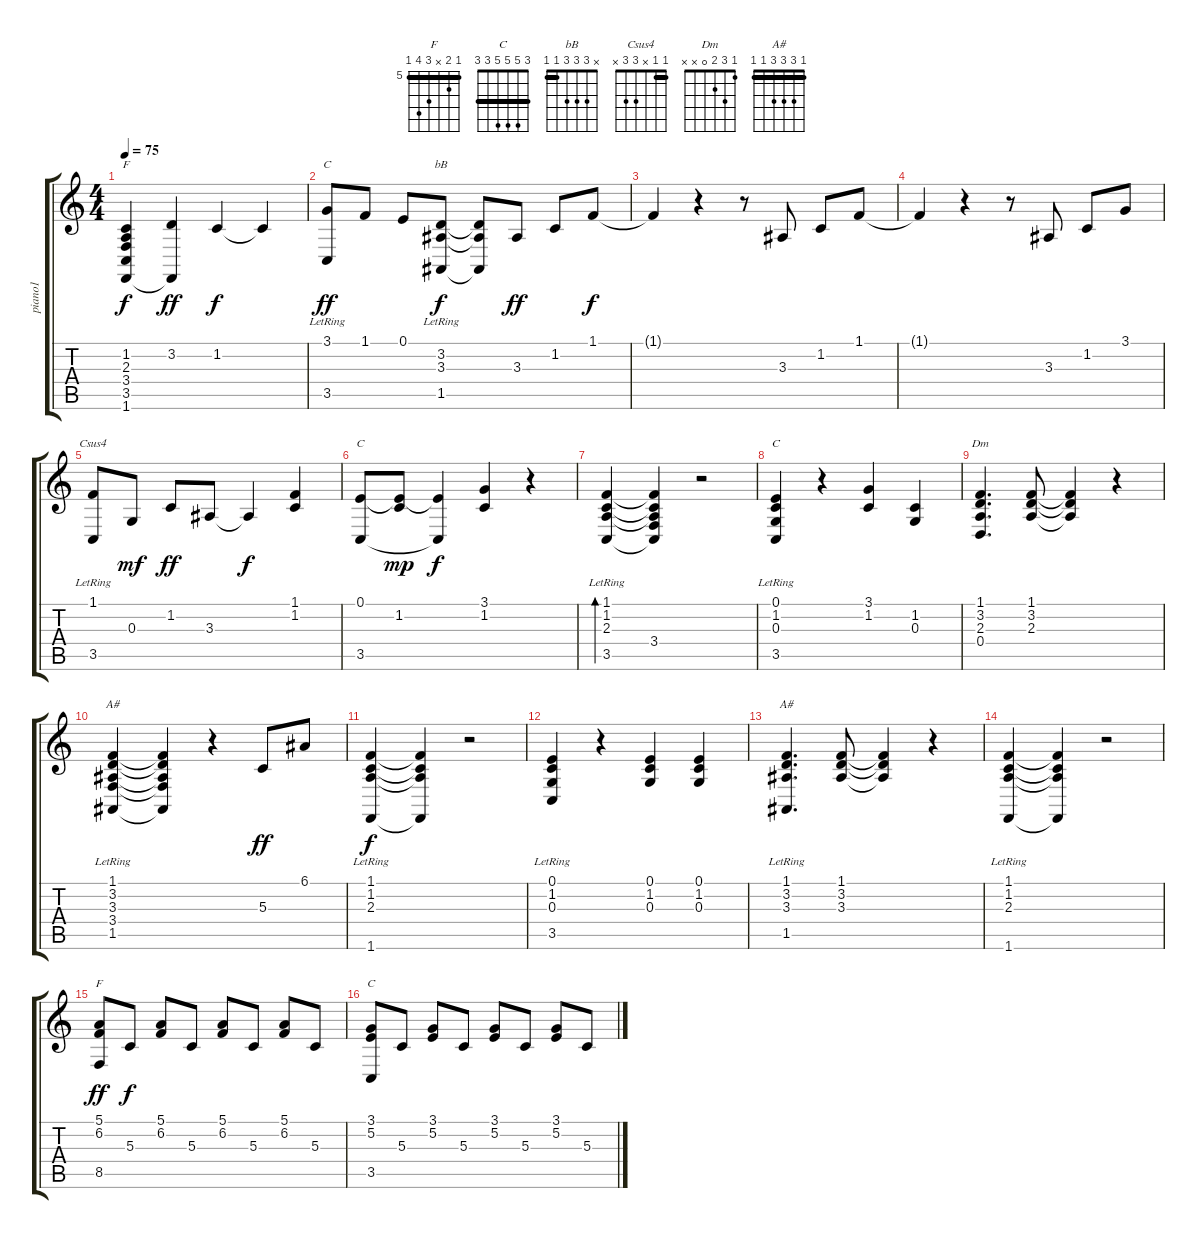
\track ("piano1" "piano1") {instrument acousticgrandpiano}
\staff {score tabs}
\tuning (E4 B3 G3 D3 A2 E2) {hide}
\chord ("F" 1 1 2 3 3 1) {barre 1}
\chord ("C" x 1 x 2 3 x)
\chord ("bB" x 3 3 3 1 1) {barre 1}
\chord ("Csus4" 1 1 x 3 3 x) {barre 1}
\chord ("C" 0 1 x 2 3 x)
\chord ("C" 0 1 0 2 3 x)
\chord ("Dm" 1 3 2 0 x x)
\chord ("A#" 1 3 3 3 1 x) {barre 1}
\chord ("A#" 1 3 3 3 1 1) {barre 1}
\chord ("F" 5 6 x 7 8 5) {firstfret 5 barre 5}
\chord ("C" 3 5 5 5 3 3) {barre 3}
\ts (4 4)
\tempo 75
\clef g2
\ks c
(1.2 2.3 3.4 3.5 1.6).4{ch "F" dy f instrument acousticgrandpiano} (3.2 1.6{t}).4{dy ff} 1.2.4{dy f} 1.2{t}.4 |
(3.1{lr} 3.5{lr}).8{ch "C" dy ff} 1.1.8 0.1.8 (3.2{lr} 3.3 1.5{lr}).8{ch "bB" dy f} (3.2{t} 3.3{t} 1.5{t}).8 3.3.8{dy ff} 1.2.8 1.1.8{dy f} |
1.1{t}.4 r.4 r.8 3.3.8 1.2.8 1.1.8 |
1.1{t}.4 r.4 r.8 3.3.8 1.2.8 3.1.8 |
(1.1{lr} 3.5{lr}).8{ch "Csus4"} 0.3.8{dy mf} 1.2.8{dy ff} 3.3.8 3.3{t}.4{dy f} (1.1 1.2).4 |
(0.1 3.5).8{ch "C"} (0.1{t} 1.2).8{dy mp} (0.1{t} 3.5{t}).4{dy f} (3.1 1.2).4 r.4 |
(1.1{lr} 1.2 2.3 3.5{lr}).4{bd 120} (1.1{t} 1.2{t} 2.3{t} 3.4 3.5{t}).4 r.2 |
(0.1{lr} 1.2 0.3 3.5{lr}).4{ch "C"} r.4 (3.1 1.2).4 (1.2 0.3).4 |
(1.1 3.2 2.3 0.4).4{d ch "Dm"} (1.1 3.2 2.3).8 (1.1{t} 3.2{t} 2.3{t}).4 r.4 |
(1.1{lr} 3.2 3.3 3.4 1.5{lr}).4{ch "A#"} (1.1{t} 3.2{t} 3.3{t} 3.4{t} 1.5{t}).4 r.4 5.3.8{dy ff} 6.1.8 |
(1.1{lr} 1.2 2.3 1.6{lr}).4{dy f} (1.1{t} 1.2{t} 2.3{t} 1.6{t}).4 r.2 |
(0.1{lr} 1.2 0.3 3.5{lr}).4 r.4 (0.1 1.2 0.3).4 (0.1 1.2 0.3).4 |
(1.1{lr} 3.2 3.3 1.5{lr}).4{d ch "A#"} (1.1 3.2 3.3).8 (1.1{t} 3.2{t} 3.3{t}).4 r.4 |
(1.1{lr} 1.2 2.3 1.6{lr}).4 (1.1{t} 1.2{t} 2.3{t} 1.6{t}).4 r.2 |
(5.1 6.2 8.5).8{ch "F" dy ff} 5.3.8{dy f} (5.1 6.2).8 5.3.8 (5.1 6.2).8 5.3.8{txt ""} (5.1 6.2).8 5.3.8 |
(3.1 5.2 3.5).8{ch "C"} 5.3.8 (3.1 5.2).8 5.3.8 (3.1 5.2).8 5.3.8 (3.1 5.2).8 5.3.8
